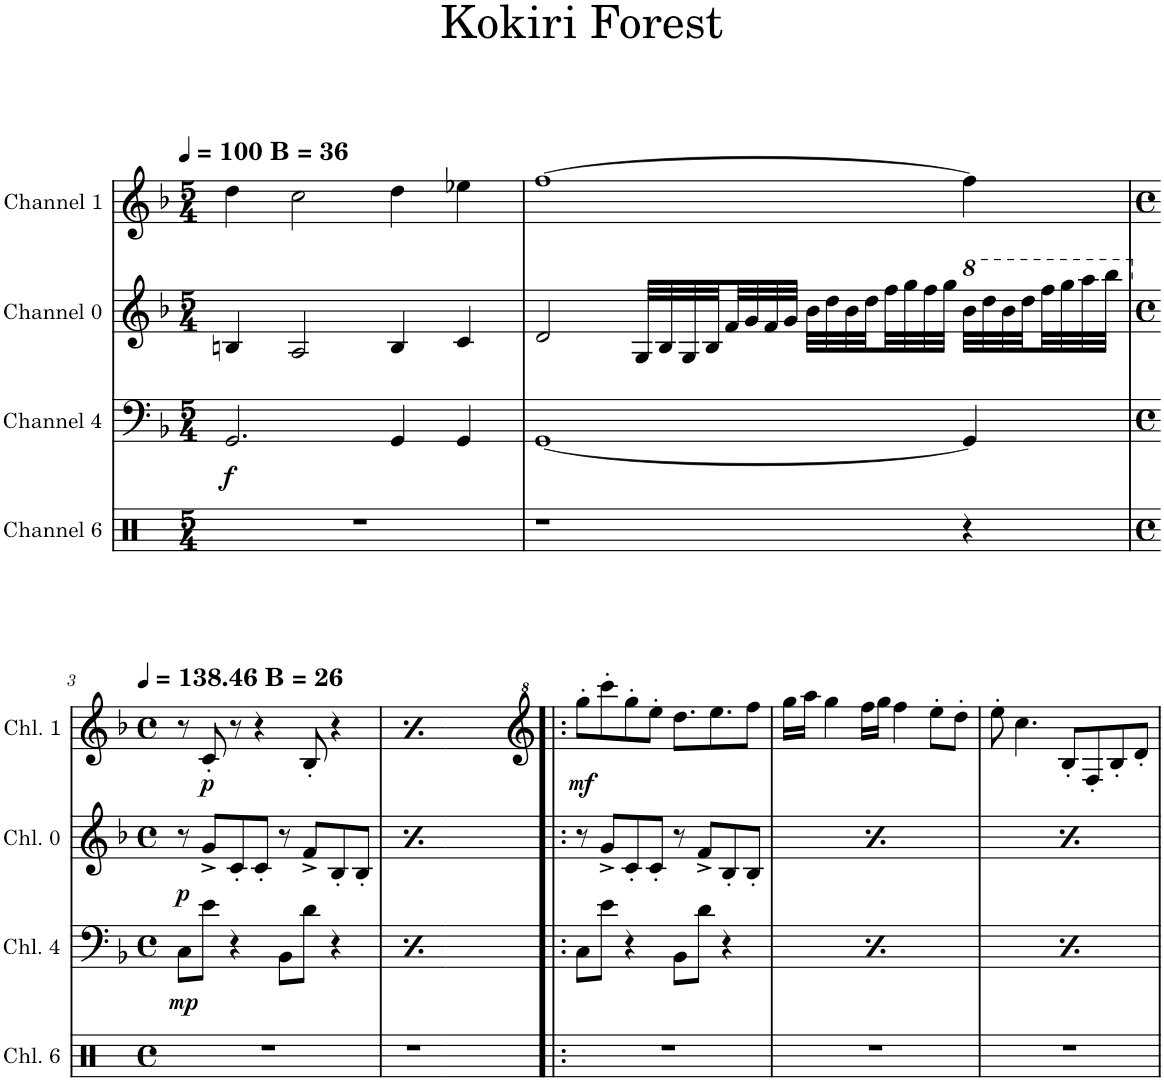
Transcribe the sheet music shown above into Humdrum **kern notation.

**kern	**kern	**dynam	**kern	**dynam	**kern	**dynam
*part4	*part3	*part3	*part2	*part2	*part1	*part1
*staff4	*staff3	*staff3	*staff2	*staff2	*staff1	*staff1
*I"Channel 6	*I"Channel 4	*	*I"Channel 0	*	*I"Channel 1	*
*I'Chl. 6	*I'Chl. 4	*	*I'Chl. 0	*	*I'Chl. 1	*
*clefX	*clefF4	*	*clefG2	*	*clefG2	*
*k[]	*k[b-]	*	*k[b-]	*	*k[b-]	*
*M5/4	*M5/4	*	*M5/4	*	*M5/4	*
*MM100	*MM100	*	*MM100	*	*MM100	*
=1	=1	=1	=1	=1	=1	=1
!	!	!	!	!	!LO:TX:a:B:t=B = 36	!
!	!	!LO:DY:b	!	!	!	!
4%5r	2.GG/	f	4Bn/	.	4dd\	.
.	.	.	2A/	.	2cc\	.
.	4GG/	.	4B/	.	4dd\	.
.	4GG/	.	4c/	.	4ee-X\	.
=2	=2	=2	=2	=2	=2	=2
1r	[1GG	.	2d/	.	[1ff	.
.	.	.	32G/LLL	.	.	.
.	.	.	32B-/	.	.	.
.	.	.	32G/	.	.	.
.	.	.	32B-/	.	.	.
.	.	.	32f/	.	.	.
.	.	.	32g/	.	.	.
.	.	.	32f/	.	.	.
.	.	.	32g/JJJ	.	.	.
.	.	.	32b-\LLL	.	.	.
.	.	.	32dd\	.	.	.
.	.	.	32b-\	.	.	.
.	.	.	32dd\	.	.	.
.	.	.	32ff\	.	.	.
.	.	.	32gg\	.	.	.
.	.	.	32ff\	.	.	.
.	.	.	32gg\JJJ	.	.	.
*	*	*	*8va	*	*	*
4r	4GG/]	.	32bb-\LLL	.	4ff\]	.
.	.	.	32ddd\	.	.	.
.	.	.	32bb-\	.	.	.
.	.	.	32ddd\	.	.	.
.	.	.	32fff\	.	.	.
.	.	.	32ggg\	.	.	.
.	.	.	32aaa\	.	.	.
.	.	.	32bbb-\JJJ	.	.	.
!!LO:LB:g=z
=3	=3	=3	=3	=3	=3	=3
*M4/4	*M4/4	*	*M4/4	*	*M4/4	*
*met(c)	*met(c)	*	*met(c)	*	*met(c)	*
*	*	*	*X8va	*	*	*
*	*	*	*	*	*MM138	*
!	!	!	!	!	!LO:TX:a:B:t=B = 26	!
!	!	!LO:DY:b	!	!LO:DY:b	!	!
1r	8C\L	mp	8r	p	8r	.
!	!	!	!	!	!	!LO:DY:b
.	8e\J	.	8g^/L	.	8c'/	p
.	4r	.	8c'/	.	8r	.
.	.	.	8c'/J	.	4r	.
.	8BB-\L	.	8r	.	.	.
.	8d\J	.	8f^/L	.	8B-'/	.
.	4r	.	8B-'/	.	4r	.
.	.	.	8B-'/J	.	.	.
=4	=4	=4	=4	=4	=4	=4
*	*	*	*	*	*MM138	*
!	!	!	!	!	!LO:TX:a:B:t=B = 26	!
!	!	!LO:DY:b	!	!LO:DY:b	!	!
1r	8C\L	mp	8r	p	8r	.
!	!	!	!	!	!	!LO:DY:b
.	8e\J	.	8g^/L	.	8c'/	p
.	4r	.	8c'/	.	8r	.
.	.	.	8c'/J	.	4r	.
.	8BB-\L	.	8r	.	.	.
.	8d\J	.	8f^/L	.	8B-'/	.
.	4r	.	8B-'/	.	4r	.
.	.	.	8B-'/J	.	.	.
=5!|:	=5!|:	=5!|:	=5!|:	=5!|:	=5!|:	=5!|:
!	!	!	!	!	!	!LO:DY:b
1r	8C\L	.	8r	.	8ggg'\L	mf
.	8e\J	.	8g^/L	.	8cccc'\	.
.	4r	.	8c'/	.	8ggg'\	.
.	.	.	8c'/J	.	8eee'\J	.
.	8BB-\L	.	8r	.	8.ddd\L	.
.	8d\J	.	8f^/L	.	.	.
.	.	.	.	.	8.eee\	.
.	4r	.	8B-'/	.	.	.
.	.	.	8B-'/J	.	8fff\J	.
=6	=6	=6	=6	=6	=6	=6
1r	8C\L	.	8r	.	16ggg\LL	.
.	.	.	.	.	16aaa\JJ	.
.	8e\J	.	8g^/L	.	4ggg\	.
.	4r	.	8c'/	.	.	.
.	.	.	8c'/J	.	16fff\LL	.
.	.	.	.	.	16ggg\JJ	.
.	8BB-\L	.	8r	.	4fff\	.
.	8d\J	.	8f^/L	.	.	.
.	4r	.	8B-'/	.	8eee'\L	.
.	.	.	8B-'/J	.	8ddd'\J	.
=7	=7	=7	=7	=7	=7	=7
1r	8C\L	.	8r	.	8eee'\	.
.	8e\J	.	8g^/L	.	4.ccc\	.
.	4r	.	8c'/	.	.	.
.	.	.	8c'/J	.	.	.
.	8BB-\L	.	8r	.	8b-'/L	.
.	8d\J	.	8f^/L	.	8f'/	.
.	4r	.	8B-'/	.	8b-'/	.
.	.	.	8B-'/J	.	8dd'/J	.
=	=	=	=	=	=	=
*-	*-	*-	*-	*-	*-	*-
